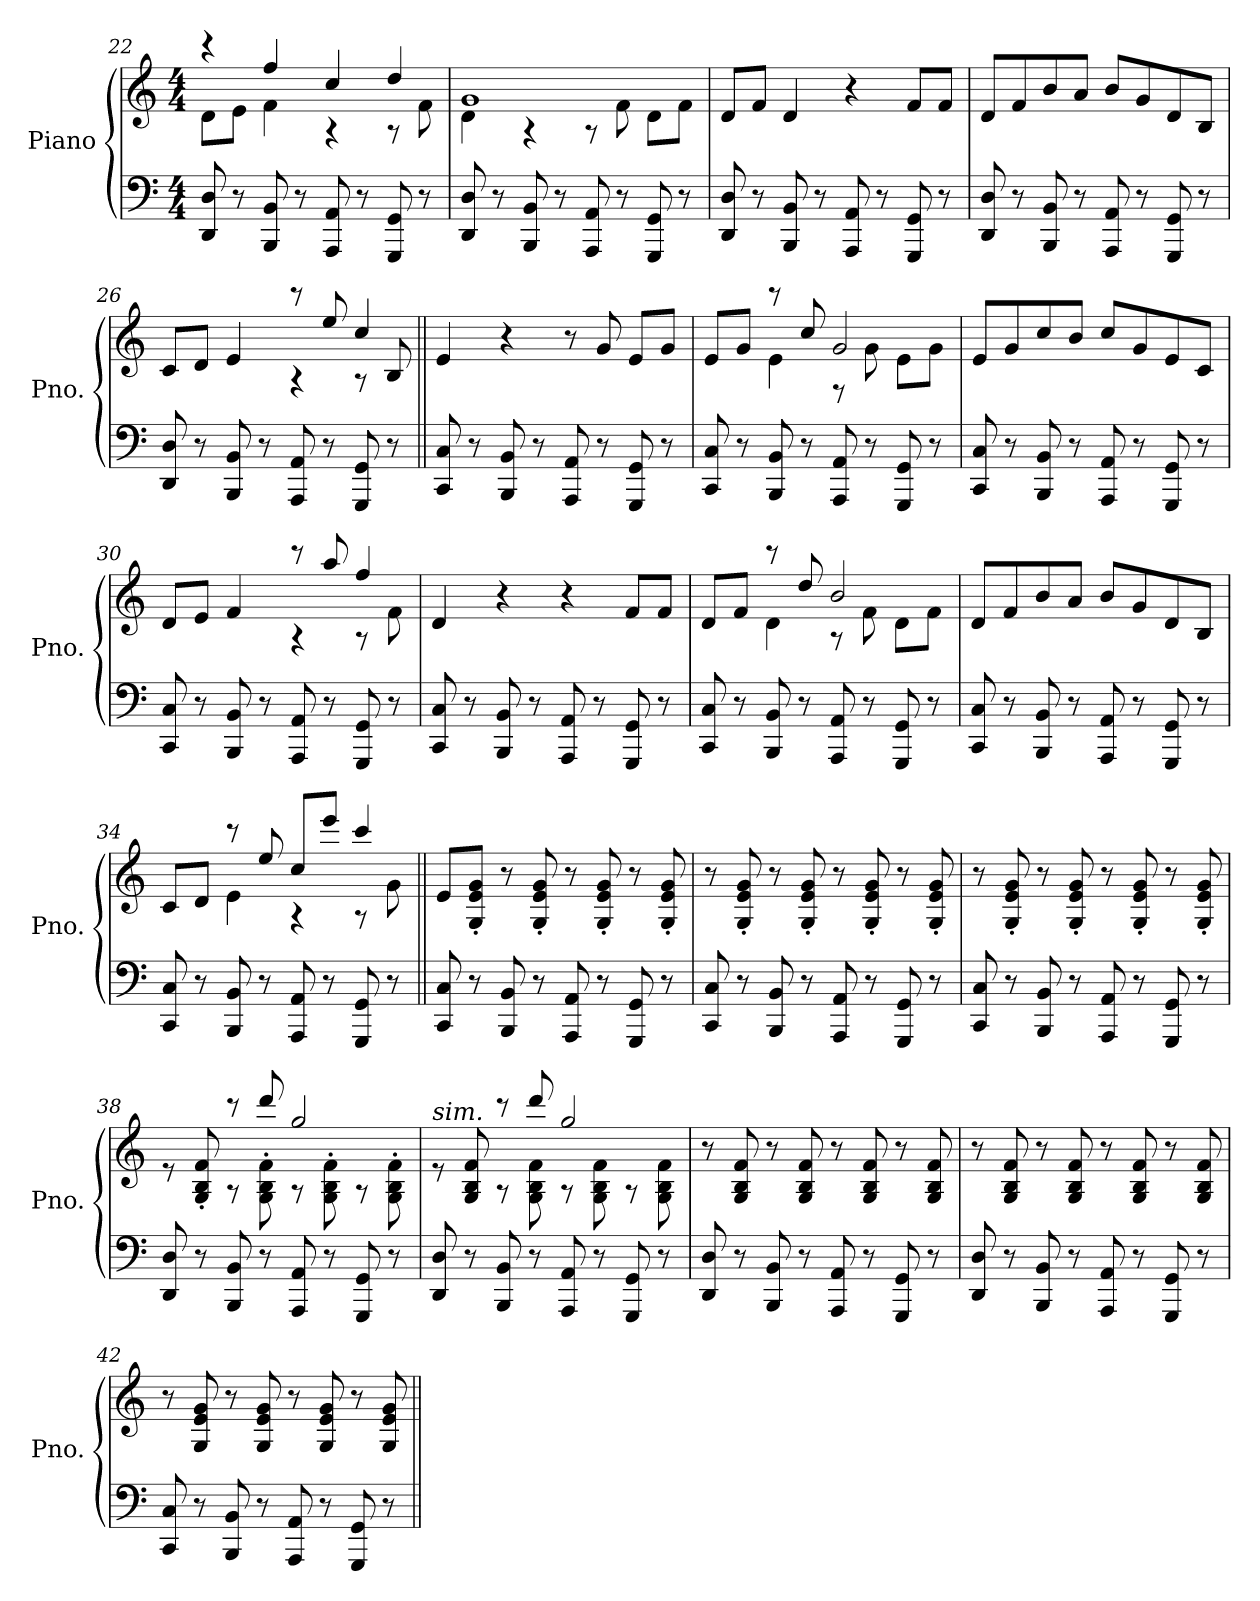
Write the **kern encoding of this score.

**kern	**kern
*part1	*part1
*staff2	*staff1
*I"Piano	*
*I'Pno.	*
*clefF4	*clefG2
*k[]	*k[]
*M4/4	*M4/4
=22	=22
*	*^
8DD/ 8D/	8d\L	4rccc
8r	8e\J	.
8BBB/ 8BB/	4f\	4ff/
8r	.	.
8AAA/ 8AA/	4rA	4cc/
8r	.	.
8GGG/ 8GG/	8rA	4dd/
8r	8f\	.
=23	=23	=23
8DD/ 8D/	4d\	1g
8r	.	.
8BBB/ 8BB/	4rA	.
8r	.	.
8AAA/ 8AA/	8rA	.
8r	8f\	.
8GGG/ 8GG/	8d\L	.
8r	8f\J	.
*	*v	*v
=24	=24
8DD/ 8D/	8d/L
8r	8f/J
8BBB/ 8BB/	4d/
8r	.
8AAA/ 8AA/	4r
8r	.
8GGG/ 8GG/	8f/L
8r	8f/J
!!LO:PB:g=z
=25	=25
8DD/ 8D/	8d/L
8r	8f/
8BBB/ 8BB/	8b/
8r	8a/J
8AAA/ 8AA/	8b/L
8r	8g/
8GGG/ 8GG/	8d/
8r	8B/J
=26	=26
*	*^
8DD/ 8D/	8c/L	2ryy
8r	8d/J	.
8BBB/ 8BB/	4e/	.
8r	.	.
8AAA/ 8AA/	4rA	8rccc
8r	.	8ee/
8GGG/ 8GG/	8rA	4cc/
8r	8B/	.
*	*v	*v
=27||	=27||
8CC/ 8C/	4e/
8r	.
8BBB/ 8BB/	4r
8r	.
8AAA/ 8AA/	8r
8r	8g/
8GGG/ 8GG/	8e/L
8r	8g/J
=28	=28
*	*^
8CC/ 8C/	8e/L	4ryy
8r	8g/J	.
8BBB/ 8BB/	4e\	8rccc
8r	.	8cc/
8AAA/ 8AA/	8rF	2g/
8r	8g\	.
8GGG/ 8GG/	8e\L	.
8r	8g\J	.
*	*v	*v
!!LO:LB:g=z
=29	=29
8CC/ 8C/	8e/L
8r	8g/
8BBB/ 8BB/	8cc/
8r	8b/J
8AAA/ 8AA/	8cc/L
8r	8g/
8GGG/ 8GG/	8e/
8r	8c/J
=30	=30
*	*^
8CC/ 8C/	8d/L	2ryy
8r	8e/J	.
8BBB/ 8BB/	4f/	.
8r	.	.
8AAA/ 8AA/	4rA	8rccc
8r	.	8aa/
8GGG/ 8GG/	8rA	4ff/
8r	8f\	.
*	*v	*v
=31	=31
8CC/ 8C/	4d/
8r	.
8BBB/ 8BB/	4r
8r	.
8AAA/ 8AA/	4r
8r	.
8GGG/ 8GG/	8f/L
8r	8f/J
=32	=32
*	*^
8CC/ 8C/	8d/L	4ryy
8r	8f/J	.
8BBB/ 8BB/	4d\	8rccc
8r	.	8dd/
8AAA/ 8AA/	8rA	2b/
8r	8f\	.
8GGG/ 8GG/	8d\L	.
8r	8f\J	.
*	*v	*v
!!LO:LB:g=z
=33	=33
8CC/ 8C/	8d/L
8r	8f/
8BBB/ 8BB/	8b/
8r	8a/J
8AAA/ 8AA/	8b/L
8r	8g/
8GGG/ 8GG/	8d/
8r	8B/J
=34	=34
*	*^
8CC/ 8C/	8c/L	4ryy
8r	8d/J	.
8BBB/ 8BB/	4e\	8rccc
8r	.	8ee/
8AAA/ 8AA/	4rA	8cc/L
8r	.	8eee/J
8GGG/ 8GG/	8rA	4ccc/
8r	8g\	.
*	*v	*v
=35||	=35||
8CC/ 8C/	8e/L
8r	8G/' 8e/' 8g/'J
8BBB/ 8BB/	8r
8r	8G/' 8e/' 8g/'
8AAA/ 8AA/	8r
8r	8G/' 8e/' 8g/'
8GGG/ 8GG/	8r
8r	8G/' 8e/' 8g/'
!!LO:LB:g=z
=36	=36
8CC/ 8C/	8r
8r	8G/' 8e/' 8g/'
8BBB/ 8BB/	8r
8r	8G/' 8e/' 8g/'
8AAA/ 8AA/	8r
8r	8G/' 8e/' 8g/'
8GGG/ 8GG/	8r
8r	8G/' 8e/' 8g/'
=37	=37
8CC/ 8C/	8r
8r	8G/' 8e/' 8g/'
8BBB/ 8BB/	8r
8r	8G/' 8e/' 8g/'
8AAA/ 8AA/	8r
8r	8G/' 8e/' 8g/'
8GGG/ 8GG/	8r
8r	8G/' 8e/' 8g/'
=38	=38
*	*^
8DD/ 8D/	8re	4ryy
8r	8G/' 8B/' 8f/'	.
8BBB/ 8BB/	8rA	8rccc
8r	8G\' 8B\' 8f\'	8ddd/
8AAA/ 8AA/	8rA	2gg/
8r	8G\' 8B\' 8f\'	.
8GGG/ 8GG/	8rA	.
8r	8G\' 8B\' 8f\'	.
!!LO:LB:g=z	!!
=39	=39	=39
!	!LO:TX:a:i:t=sim.	!
8DD/ 8D/	8re	4ryy
8r	8G/ 8B/ 8f/	.
8BBB/ 8BB/	8rA	8rccc
8r	8G\ 8B\ 8f\	8ddd/
8AAA/ 8AA/	8rA	2gg/
8r	8G\ 8B\ 8f\	.
8GGG/ 8GG/	8rA	.
8r	8G\ 8B\ 8f\	.
*	*v	*v
=40	=40
8DD/ 8D/	8r
8r	8G/ 8B/ 8f/
8BBB/ 8BB/	8r
8r	8G/ 8B/ 8f/
8AAA/ 8AA/	8r
8r	8G/ 8B/ 8f/
8GGG/ 8GG/	8r
8r	8G/ 8B/ 8f/
=41	=41
8DD/ 8D/	8r
8r	8G/ 8B/ 8f/
8BBB/ 8BB/	8r
8r	8G/ 8B/ 8f/
8AAA/ 8AA/	8r
8r	8G/ 8B/ 8f/
8GGG/ 8GG/	8r
8r	8G/ 8B/ 8f/
!!LO:LB:g=z
=42	=42
8CC/ 8C/	8r
8r	8G/ 8e/ 8g/
8BBB/ 8BB/	8r
8r	8G/ 8e/ 8g/
8AAA/ 8AA/	8r
8r	8G/ 8e/ 8g/
8GGG/ 8GG/	8r
8r	8G/ 8e/ 8g/
=||	=||
*-	*-
